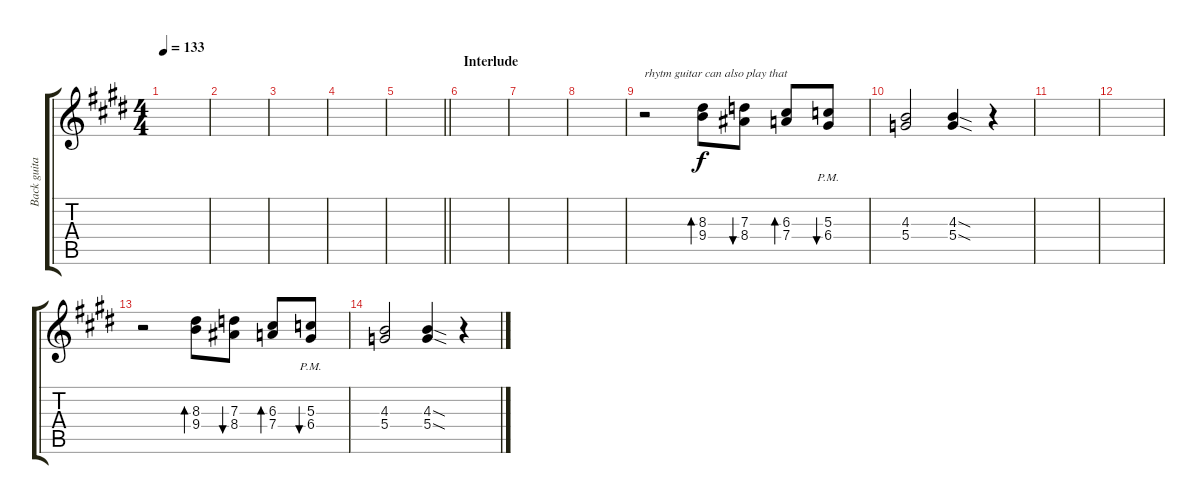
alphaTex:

\track ("Back guitar" "Back guita") {instrument overdrivenguitar}
\staff {score tabs}
\tuning (E4 B3 G3 D3 A2 E2) {hide}
\ts (4 4)
\tempo 133
\clef g2
\ks e
|
|
|
|
\barLineRight lightlight
|
\section ("" "Interlude")
|
|
|
r.2{txt "rhytm guitar can also play that"} (8.3 9.4).8{bd 60} (7.3 8.4).8{bu 60} (6.3 7.4).8{bd 60} (5.3{pm} 6.4{pm}).8{bu 60} |
(4.3 5.4).2 (4.3{sod} 5.4{sod}).4 r.4 |
|
|
r.2 (8.3 9.4).8{bd 60} (7.3 8.4).8{bu 60} (6.3 7.4).8{bd 60} (5.3{pm} 6.4{pm}).8{bu 60} |
(4.3 5.4).2 (4.3{sod} 5.4{sod}).4 r.4
